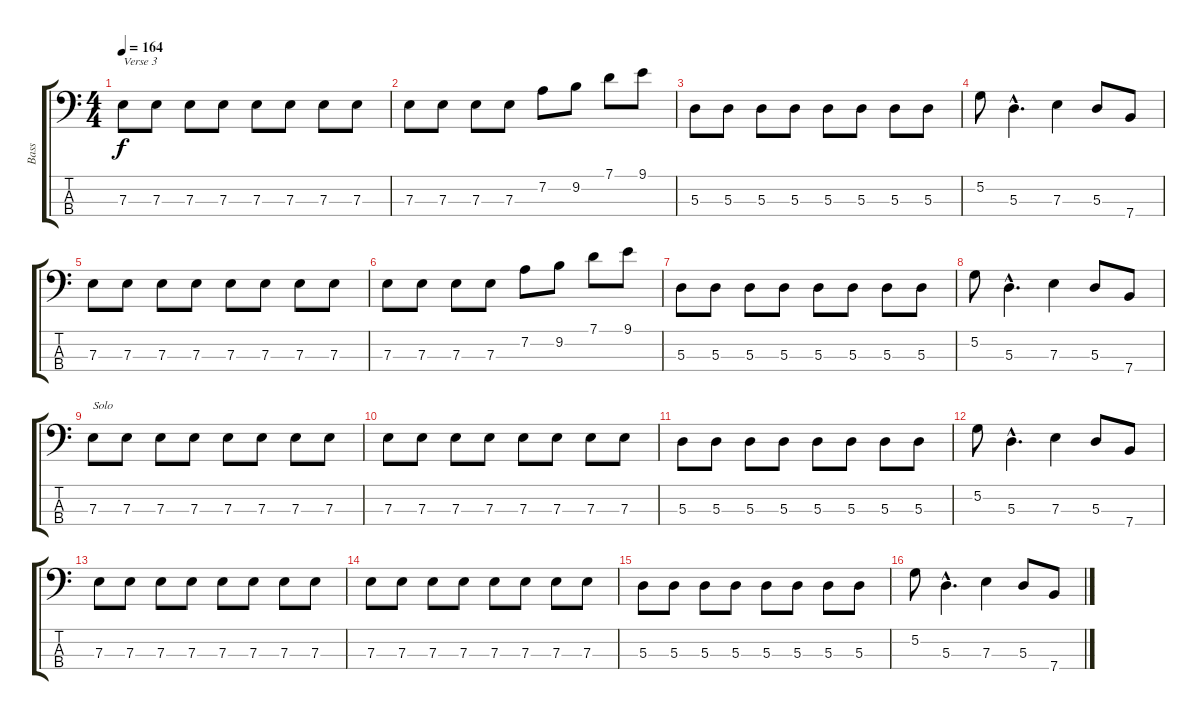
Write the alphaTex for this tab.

\track ("Bass" "Bass") {instrument electricbassfinger}
\staff {score tabs}
\tuning (G2 D2 A1 E1) {hide}
\ts (4 4)
\tempo 164
\clef f4
\ks c
7.3.8{txt "Verse 3" dy f} 7.3.8 7.3.8 7.3.8 7.3.8 7.3.8 7.3.8 7.3.8 |
7.3.8 7.3.8 7.3.8 7.3.8 7.2.8 9.2.8 7.1.8 9.1.8 |
5.3.8 5.3.8 5.3.8 5.3.8 5.3.8 5.3.8 5.3.8 5.3.8 |
5.2.8 5.3{hac}.4{d} 7.3.4 5.3.8 7.4.8 |
7.3.8 7.3.8 7.3.8 7.3.8 7.3.8 7.3.8 7.3.8 7.3.8 |
7.3.8 7.3.8 7.3.8 7.3.8 7.2.8 9.2.8 7.1.8 9.1.8 |
5.3.8 5.3.8 5.3.8 5.3.8 5.3.8 5.3.8 5.3.8 5.3.8 |
5.2.8 5.3{hac}.4{d} 7.3.4 5.3.8 7.4.8 |
7.3.8{txt "Solo"} 7.3.8 7.3.8 7.3.8 7.3.8 7.3.8 7.3.8 7.3.8 |
7.3.8 7.3.8 7.3.8 7.3.8 7.3.8 7.3.8 7.3.8 7.3.8 |
5.3.8 5.3.8 5.3.8 5.3.8 5.3.8 5.3.8 5.3.8 5.3.8 |
5.2.8 5.3{hac}.4{d} 7.3.4 5.3.8 7.4.8 |
7.3.8 7.3.8 7.3.8 7.3.8 7.3.8 7.3.8 7.3.8 7.3.8 |
7.3.8 7.3.8 7.3.8 7.3.8 7.3.8 7.3.8 7.3.8 7.3.8 |
5.3.8 5.3.8 5.3.8 5.3.8 5.3.8 5.3.8 5.3.8 5.3.8 |
5.2.8 5.3{hac}.4{d} 7.3.4 5.3.8 7.4.8
